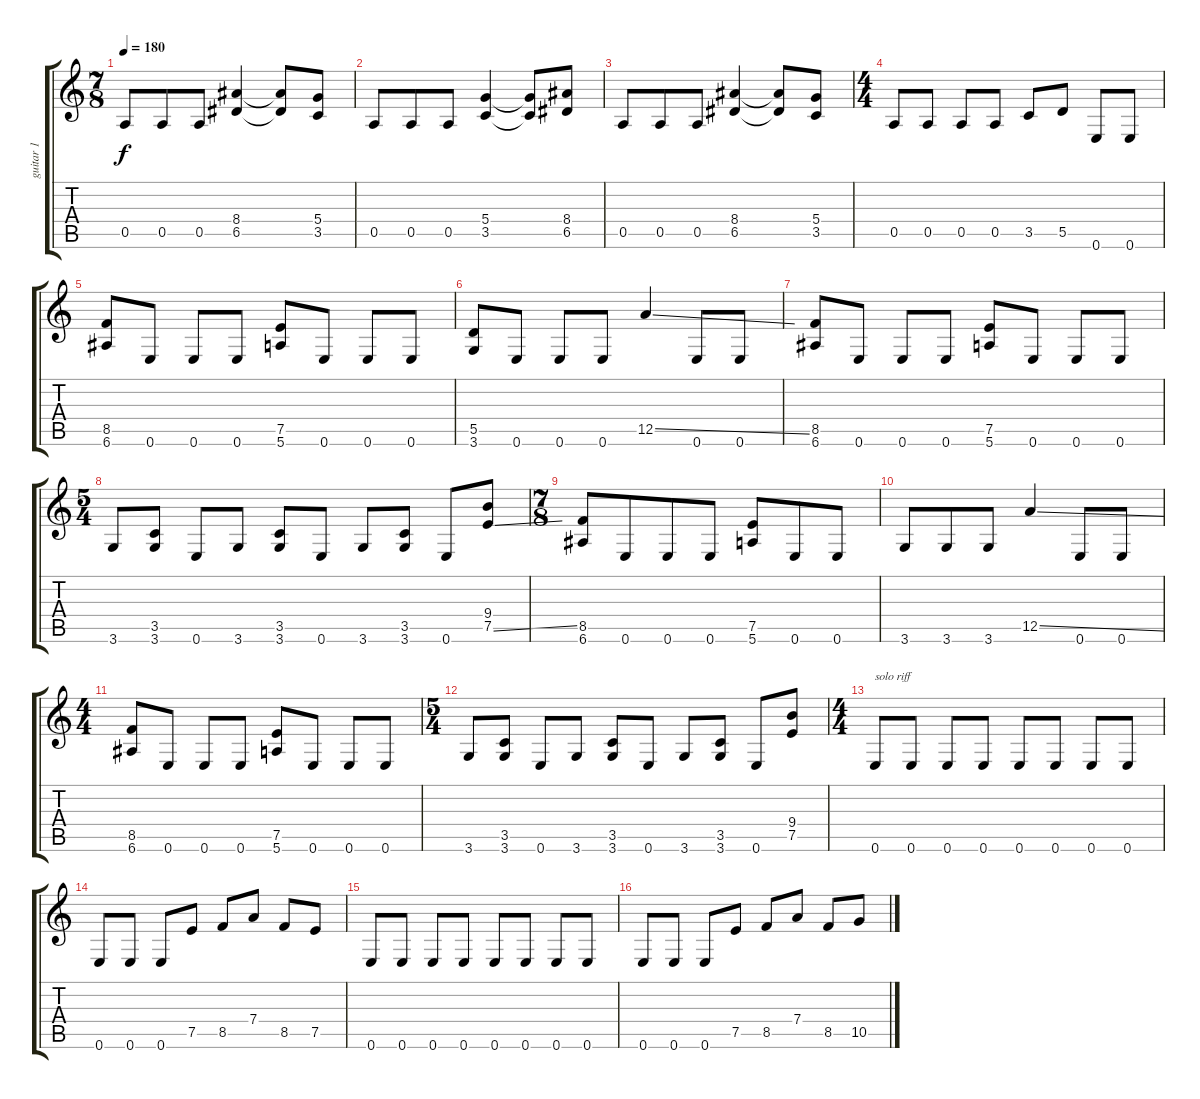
\track ("guitar 1" "guitar 1") {instrument distortionguitar}
\staff {score tabs}
\tuning (E4 B3 G3 D3 A2 E2) {hide}
\ts (7 8)
\tempo 180
\clef g2
\ks c
0.5.8{dy f} 0.5.8 0.5.8 (8.4 6.5).4 (8.4{t} 6.5{t}).8 (5.4 3.5).8 |
0.5.8 0.5.8 0.5.8 (5.4 3.5).4 (5.4{t} 3.5{t}).8 (8.4 6.5).8 |
0.5.8 0.5.8 0.5.8 (8.4 6.5).4 (8.4{t} 6.5{t}).8 (5.4 3.5).8 |
\ts (4 4)
0.5.8 0.5.8 0.5.8 0.5.8 3.5.8 5.5.8 0.6.8 0.6.8 |
(8.5 6.6).8 0.6.8 0.6.8 0.6.8 (7.5 5.6).8 0.6.8 0.6.8 0.6.8 |
(5.5 3.6).8 0.6.8 0.6.8 0.6.8 12.5{ss}.4 0.6.8 0.6.8 |
(8.5 6.6).8 0.6.8 0.6.8 0.6.8 (7.5 5.6).8 0.6.8 0.6.8 0.6.8 |
\ts (5 4)
3.6.8 (3.5 3.6).8 0.6.8 3.6.8 (3.5 3.6).8 0.6.8 3.6.8 (3.5 3.6).8 0.6.8 (9.4 7.5{ss}).8 |
\ts (7 8)
(8.5 6.6).8 0.6.8 0.6.8 0.6.8 (7.5 5.6).8 0.6.8 0.6.8 |
3.6.8 3.6.8 3.6.8 12.5{ss}.4 0.6.8 0.6.8 |
\ts (4 4)
(8.5 6.6).8 0.6.8 0.6.8 0.6.8 (7.5 5.6).8 0.6.8 0.6.8 0.6.8 |
\ts (5 4)
3.6.8 (3.5 3.6).8 0.6.8 3.6.8 (3.5 3.6).8 0.6.8 3.6.8 (3.5 3.6).8 0.6.8 (9.4 7.5).8 |
\ts (4 4)
0.6.8{txt "solo riff"} 0.6.8 0.6.8 0.6.8 0.6.8 0.6.8 0.6.8 0.6.8 |
0.6.8 0.6.8 0.6.8 7.5.8 8.5.8 7.4.8 8.5.8 7.5.8 |
0.6.8 0.6.8 0.6.8 0.6.8 0.6.8 0.6.8 0.6.8 0.6.8 |
0.6.8 0.6.8 0.6.8 7.5.8 8.5.8 7.4.8 8.5.8 10.5.8
